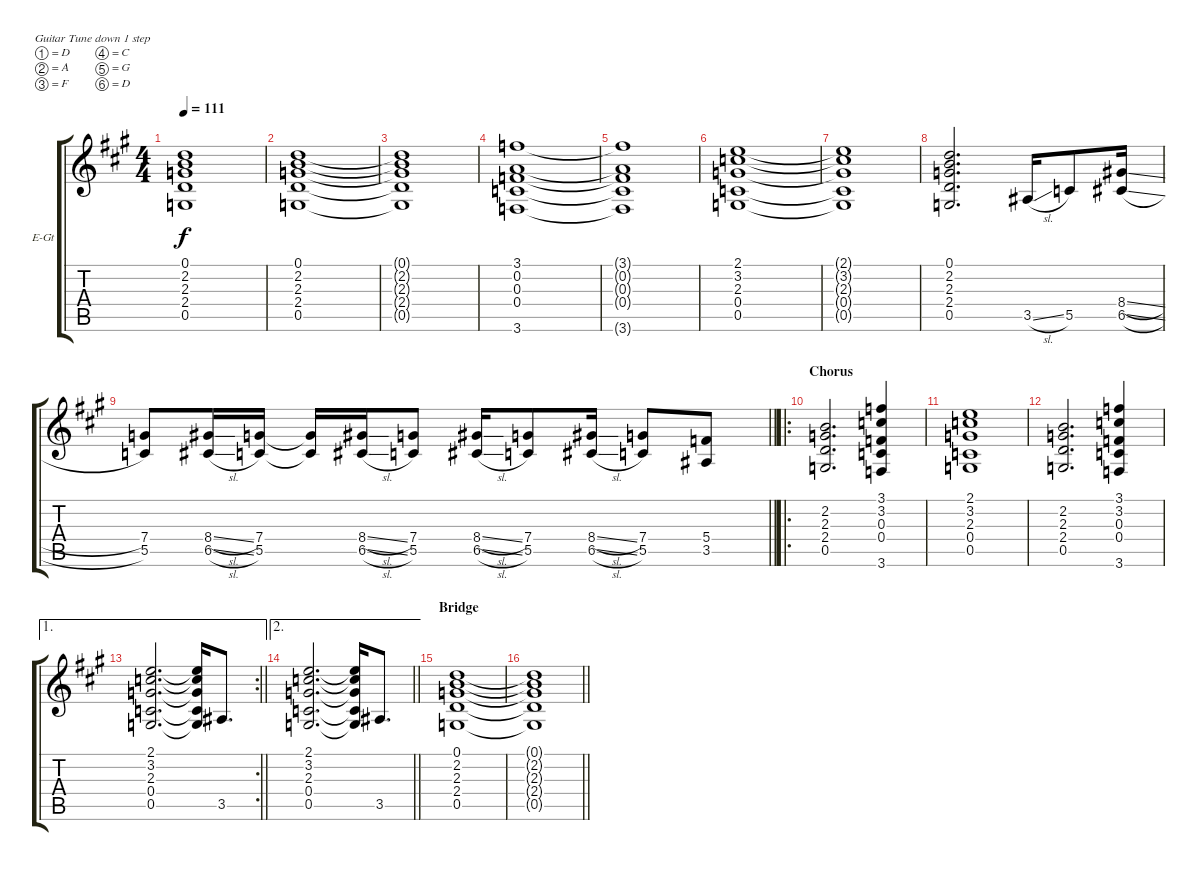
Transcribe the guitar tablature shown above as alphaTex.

\bracketExtendMode groupsimilarinstruments
\firstSystemTrackNameOrientation horizontal
\otherSystemsTrackNameOrientation horizontal
\track ("Rhythm Guitar - R" "E-Gt") {instrument distortionguitar}
\staff {score tabs}
\tuning (D4 A3 F3 C3 G2 D2)
\ts (4 4)
\tempo 111
\clef g2
\ks a
(0.1{t} 2.2{t} 2.3{t} 2.4{t} 0.5{t}).1{dy f} |
(0.1 2.2 2.3 2.4 0.5).1 |
(0.1{t} 2.2{t} 2.3{t} 2.4{t} 0.5{t}).1 |
(3.1 0.2 0.3 0.4 3.6).1 |
(3.1{t} 0.2{t} 0.3{t} 0.4{t} 3.6{t}).1 |
(2.1 3.2 2.3 0.4 0.5).1 |
(2.1{t} 3.2{t} 2.3{t} 0.4{t} 0.5{t}).1 |
(0.1 2.2 2.3 2.4 0.5).2{d} 3.5{sl}.16 5.5.8 (8.4{sl} 6.5{sl}).16 |
\barLineRight lightlight
(7.4 5.5).8 (8.4{sl} 6.5{sl}).16 (7.4 5.5).16 (7.4{t} 5.5{t}).16 (8.4{sl} 6.5{sl}).16 (7.4 5.5).8 (8.4{sl} 6.5{sl}).16 (7.4 5.5).8 (8.4{sl} 6.5{sl}).16 (7.4 5.5).8 (5.4 3.5).8 |
\ro
\section ("" "Chorus")
(2.2 2.3 2.4 0.5).2{d} (3.1 3.2 0.3 0.4 3.6).4 |
(2.1 3.2 2.3 0.4 0.5).1 |
(2.2 2.3 2.4 0.5).2{d} (3.1 3.2 0.3 0.4 3.6).4 |
\ae 1
\rc 2
\barLineRight lightlight
(2.1 3.2 2.3 0.4 0.5).2{d} (2.1{t} 3.2{t} 2.3{t} 0.4{t} 0.5{t}).16 3.5.8{d} |
\ae 2
\barLineRight lightlight
(2.1 3.2 2.3 0.4 0.5).2{d} (2.1{t} 3.2{t} 2.3{t} 0.4{t} 0.5{t}).16 3.5.8{d} |
\section ("" "Bridge")
(0.1 2.2 2.3 2.4 0.5).1 |
\barLineRight lightlight
(0.1{t} 2.2{t} 2.3{t} 2.4{t} 0.5{t}).1
